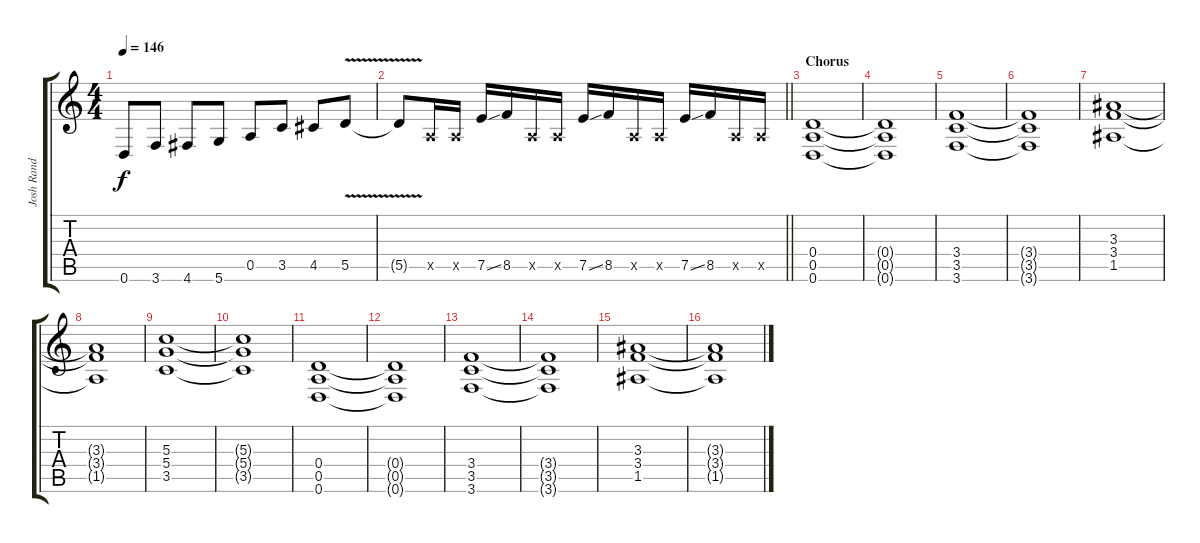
\track ("Josh Rand" "Josh Rand") {instrument distortionguitar}
\staff {score tabs}
\tuning (E4 B3 G3 D3 A2 D2) {hide}
\ts (4 4)
\tempo 146
\clef g2
\ks c
0.6.8{dy f} 3.6.8 4.6.8 5.6.8 0.5.8 3.5.8 4.5.8 5.5{v}.8 |
\barLineRight lightlight
5.5{t}.8 0.5{x}.16 0.5{x}.16 7.5{ss}.16 8.5.16 0.5{x}.16 0.5{x}.16 7.5{ss}.16 8.5.16 0.5{x}.16 0.5{x}.16 7.5{ss}.16 8.5.16 0.5{x}.16 0.5{x}.16 |
\section ("" "Chorus")
(0.4 0.5 0.6).1{volume 8} |
(0.4{t} 0.5{t} 0.6{t}).1 |
(3.4 3.5 3.6).1 |
(3.4{t} 3.5{t} 3.6{t}).1 |
(3.3 3.4 1.5).1 |
(3.3{t} 3.4{t} 1.5{t}).1 |
(5.3 5.4 3.5).1 |
(5.3{t} 5.4{t} 3.5{t}).1 |
(0.4 0.5 0.6).1 |
(0.4{t} 0.5{t} 0.6{t}).1 |
(3.4 3.5 3.6).1 |
(3.4{t} 3.5{t} 3.6{t}).1 |
(3.3 3.4 1.5).1 |
(3.3{t} 3.4{t} 1.5{t}).1
